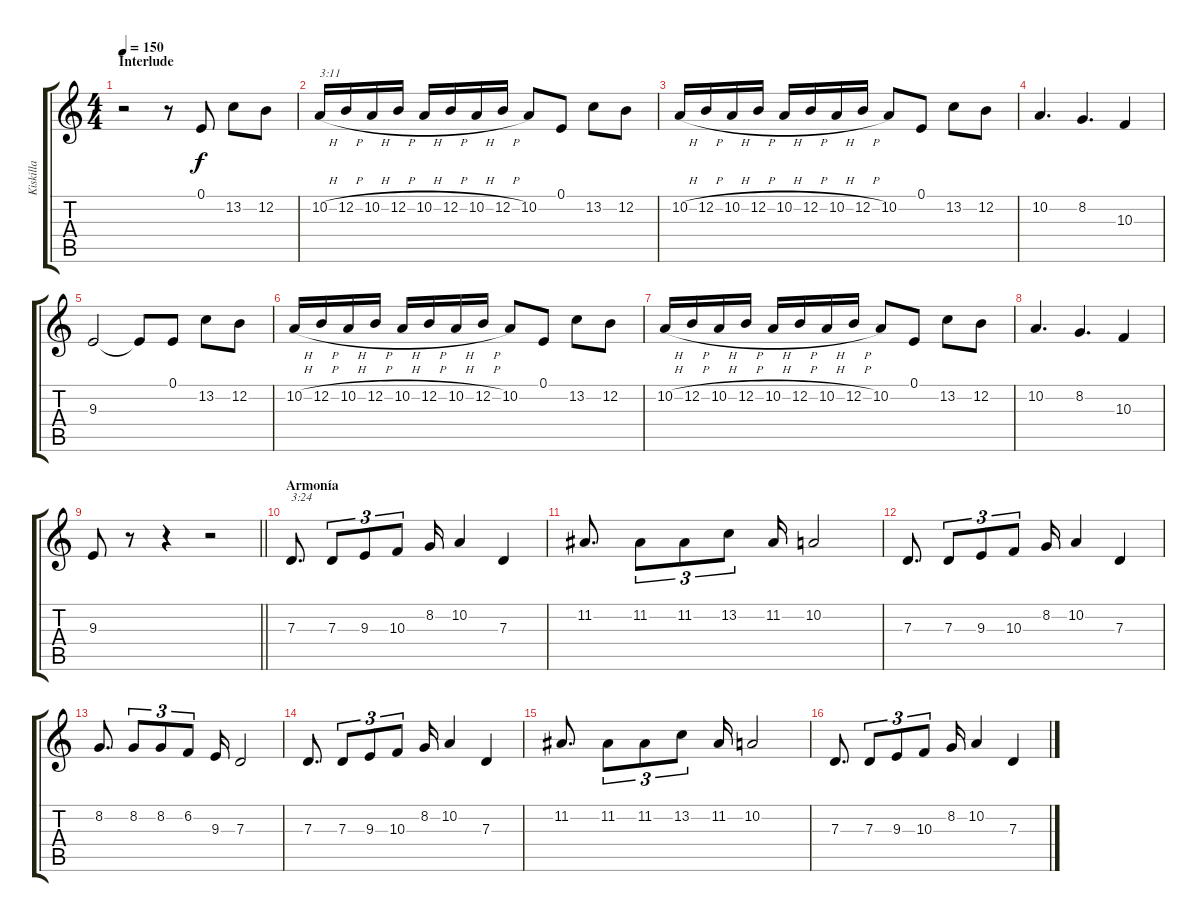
\track ("Kiskilla" "Kiskilla") {instrument harpsichord}
\staff {score tabs}
\tuning (E4 B3 G3 D3 A2 E2) {hide}
\ts (4 4)
\section ("" "Interlude")
\tempo 150
\clef g2
\ks c
r.2{dy f} r.8 0.1.8 13.2.8 12.2.8 |
10.2{h}.16{txt "3:11"} 12.2{h}.16 10.2{h}.16 12.2{h}.16 10.2{h}.16 12.2{h}.16 10.2{h}.16 12.2{h}.16 10.2.8 0.1.8 13.2.8 12.2.8 |
10.2{h}.16 12.2{h}.16 10.2{h}.16 12.2{h}.16 10.2{h}.16 12.2{h}.16 10.2{h}.16 12.2{h}.16 10.2.8 0.1.8 13.2.8 12.2.8 |
10.2.4{d} 8.2.4{d} 10.3.4 |
9.3.2 9.3{t}.8 0.1.8 13.2.8 12.2.8 |
10.2{h}.16 12.2{h}.16 10.2{h}.16 12.2{h}.16 10.2{h}.16 12.2{h}.16 10.2{h}.16 12.2{h}.16 10.2.8 0.1.8 13.2.8 12.2.8 |
10.2{h}.16 12.2{h}.16 10.2{h}.16 12.2{h}.16 10.2{h}.16 12.2{h}.16 10.2{h}.16 12.2{h}.16 10.2.8 0.1.8 13.2.8 12.2.8 |
10.2.4{d} 8.2.4{d} 10.3.4 |
\barLineRight lightlight
9.3.8 r.8 r.4 r.2 |
\section ("" "Armonía")
7.3.8{d txt "3:24" instrument accordion} 7.3.8{tu (3 2)} 9.3.8{tu (3 2)} 10.3.8{tu (3 2)} 8.2.16 10.2.4 7.3.4 |
11.2.8{d} 11.2.8{tu (3 2)} 11.2.8{tu (3 2)} 13.2.8{tu (3 2)} 11.2.16 10.2.2 |
7.3.8{d} 7.3.8{tu (3 2)} 9.3.8{tu (3 2)} 10.3.8{tu (3 2)} 8.2.16 10.2.4 7.3.4 |
8.2.8{d} 8.2.8{tu (3 2)} 8.2.8{tu (3 2)} 6.2.8{tu (3 2)} 9.3.16 7.3.2 |
7.3.8{d} 7.3.8{tu (3 2)} 9.3.8{tu (3 2)} 10.3.8{tu (3 2)} 8.2.16 10.2.4 7.3.4 |
11.2.8{d} 11.2.8{tu (3 2)} 11.2.8{tu (3 2)} 13.2.8{tu (3 2)} 11.2.16 10.2.2 |
7.3.8{d} 7.3.8{tu (3 2)} 9.3.8{tu (3 2)} 10.3.8{tu (3 2)} 8.2.16 10.2.4 7.3.4
